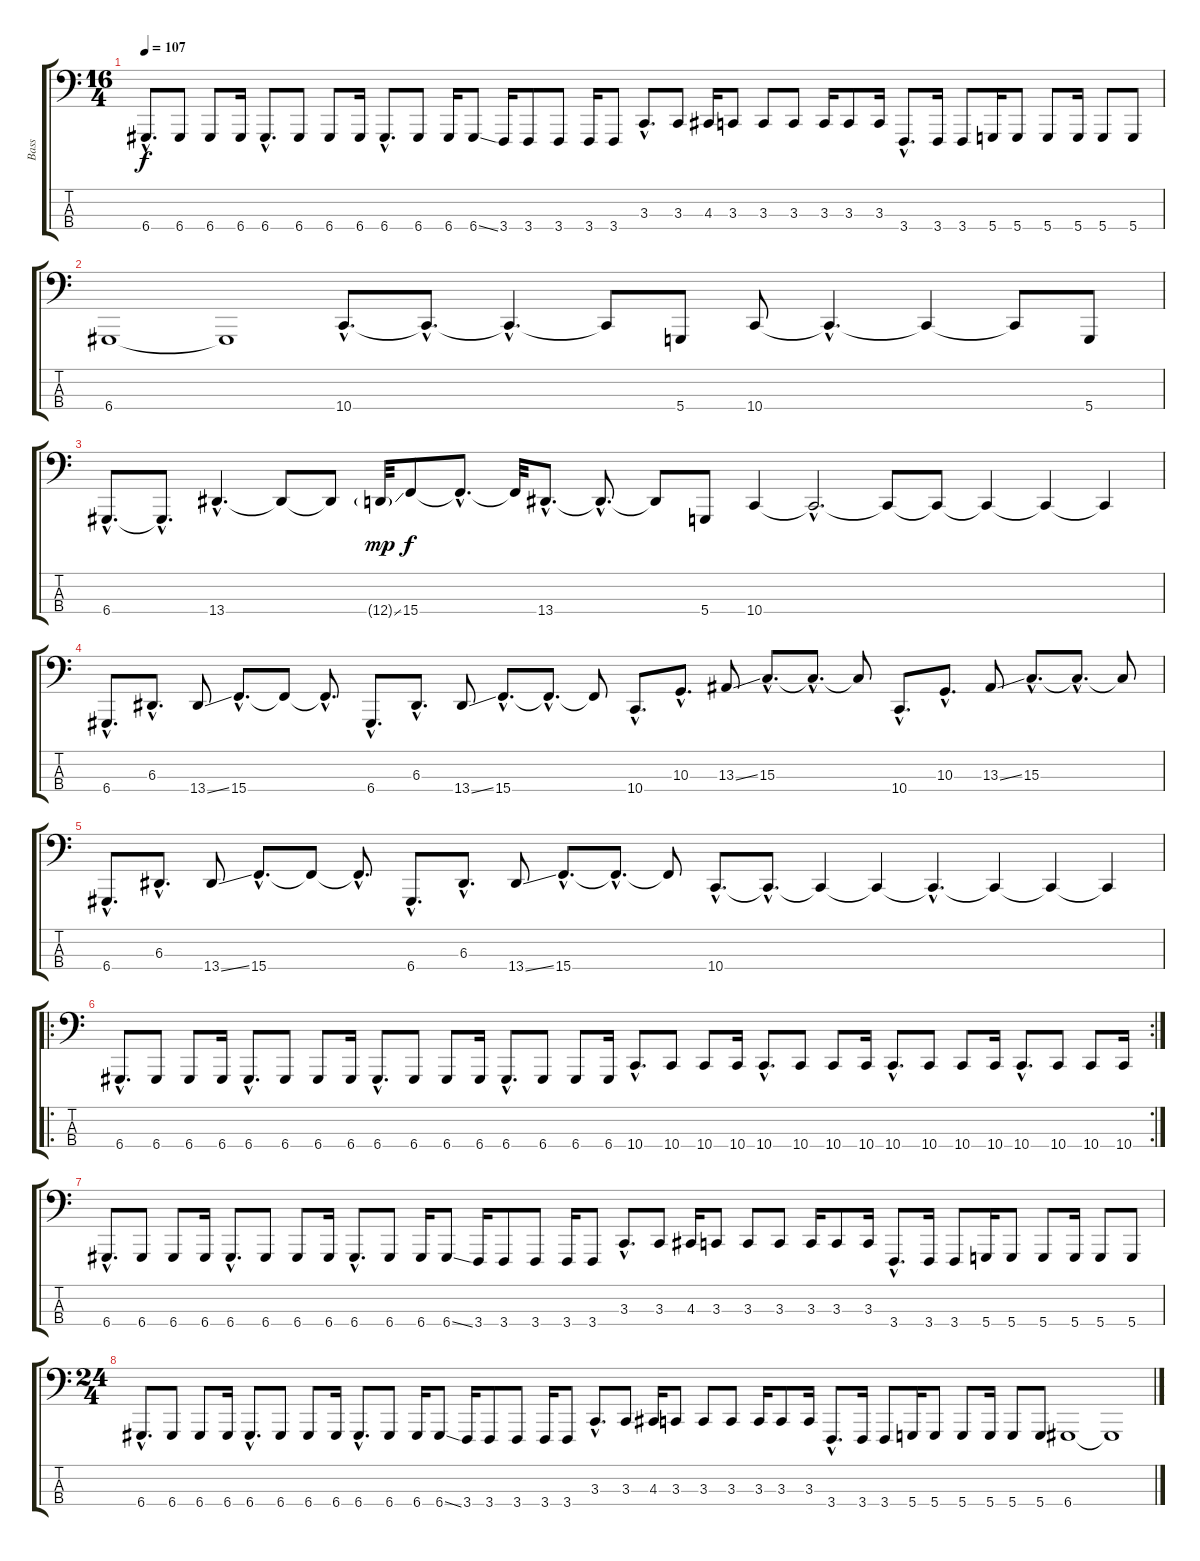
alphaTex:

\track ("Bass" "Bass") {instrument electricpiano1}
\staff {score tabs}
\tuning (G2 D2 A1 D1) {hide}
\ts (16 4)
\tempo 107
\clef f4
\ks c
6.4{hac}.8{d dy f} 6.4.8 6.4.8 6.4.16 6.4{hac}.8{d} 6.4.8 6.4.8 6.4.16 6.4{hac}.8{d} 6.4.8 6.4.16 6.4{ss}.8 3.4.16 3.4.8 3.4.8 3.4.16 3.4.8 3.3{hac}.8{d} 3.3.8 4.3.16 3.3.8 3.3.8 3.3.8 3.3.16 3.3.8 3.3.16 3.4{hac}.8{d} 3.4.16 3.4.8 5.4.16 5.4.8 5.4.8 5.4.16 5.4.8 5.4.8 |
6.4.1 6.4{t}.1 10.4{hac}.8{d} 10.4{hac t}.8{d} 10.4{hac t}.4{d} 10.4{t}.8 5.4.8 10.4.8 10.4{hac t}.4{d} 10.4{t}.4 10.4{t}.8 5.4.8 |
6.4{hac}.8{d} 6.4{hac t}.8{d} 13.4{hac}.4{d} 13.4{t}.8 13.4{t}.8 12.4{ss g}.32{dy mp} 15.4.8{dy f} 15.4{hac t}.8{d} 15.4{t}.32 13.4{hac}.8{d} 13.4{hac t}.8{d} 13.4{t}.8 5.4.8 10.4.4 10.4{hac t}.2{d} 10.4{t}.8 10.4{t}.8 10.4{t}.4 10.4{t}.4 10.4{t}.4 |
6.4{hac}.8{d} 6.3{hac}.8{d} 13.4{ss}.8 15.4{hac}.8{d} 15.4{t}.8 15.4{hac t}.8{d} 6.4{hac}.8{d} 6.3{hac}.8{d} 13.4{ss}.8 15.4{hac}.8{d} 15.4{hac t}.8{d} 15.4{t}.8 10.4{hac}.8{d} 10.3{hac}.8{d} 13.3{ss}.8 15.3{hac}.8{d} 15.3{hac t}.8{d} 15.3{t}.8 10.4{hac}.8{d} 10.3{hac}.8{d} 13.3{ss}.8 15.3{hac}.8{d} 15.3{hac t}.8{d} 15.3{t}.8 |
6.4{hac}.8{d} 6.3{hac}.8{d} 13.4{ss}.8 15.4{hac}.8{d} 15.4{t}.8 15.4{hac t}.8{d} 6.4{hac}.8{d} 6.3{hac}.8{d} 13.4{ss}.8 15.4{hac}.8{d} 15.4{hac t}.8{d} 15.4{t}.8 10.4{hac}.8{d} 10.4{hac t}.8{d} 10.4{t}.4 10.4{t}.4 10.4{hac t}.4{d} 10.4{t}.4 10.4{t}.4 10.4{t}.4 |
\ro
\rc 2
6.4{hac}.8{d} 6.4.8 6.4.8 6.4.16 6.4{hac}.8{d} 6.4.8 6.4.8 6.4.16 6.4{hac}.8{d} 6.4.8 6.4.8 6.4.16 6.4{hac}.8{d} 6.4.8 6.4.8 6.4.16 10.4{hac}.8{d} 10.4.8 10.4.8 10.4.16 10.4{hac}.8{d} 10.4.8 10.4.8 10.4.16 10.4{hac}.8{d} 10.4.8 10.4.8 10.4.16 10.4{hac}.8{d} 10.4.8 10.4.8 10.4.16 |
6.4{hac}.8{d} 6.4.8 6.4.8 6.4.16 6.4{hac}.8{d} 6.4.8 6.4.8 6.4.16 6.4{hac}.8{d} 6.4.8 6.4.16 6.4{ss}.8 3.4.16 3.4.8 3.4.8 3.4.16 3.4.8 3.3{hac}.8{d} 3.3.8 4.3.16 3.3.8 3.3.8 3.3.8 3.3.16 3.3.8 3.3.16 3.4{hac}.8{d} 3.4.16 3.4.8 5.4.16 5.4.8 5.4.8 5.4.16 5.4.8 5.4.8 |
\ts (24 4)
6.4{hac}.8{d} 6.4.8 6.4.8 6.4.16 6.4{hac}.8{d} 6.4.8 6.4.8 6.4.16 6.4{hac}.8{d} 6.4.8 6.4.16 6.4{ss}.8 3.4.16 3.4.8 3.4.8 3.4.16 3.4.8 3.3{hac}.8{d} 3.3.8 4.3.16 3.3.8 3.3.8 3.3.8 3.3.16 3.3.8 3.3.16 3.4{hac}.8{d} 3.4.16 3.4.8 5.4.16 5.4.8 5.4.8 5.4.16 5.4.8 5.4.8 6.4.1 6.4{t}.1
